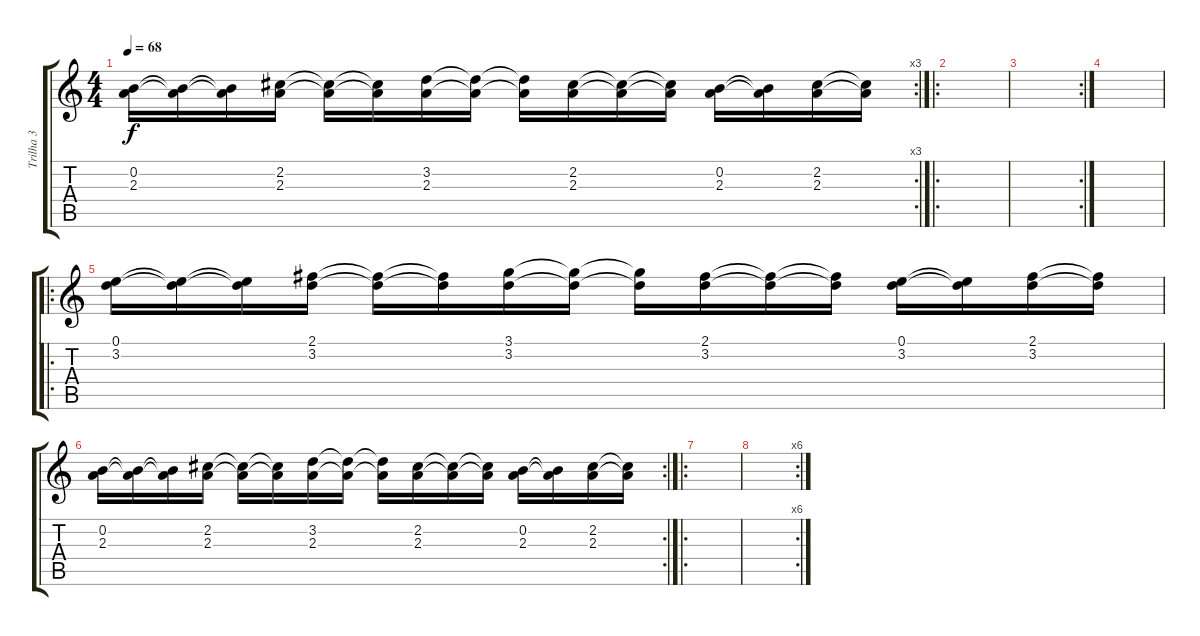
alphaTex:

\track ("Trilha 3" "Trilha 3") {instrument acousticguitarsteel}
\staff {score tabs}
\tuning (E4 B3 G3 D3 A2 E2) {hide}
\rc 3
\ts (4 4)
\tempo 68
\clef g2
\ks c
(0.2 2.3).16{dy f} (0.2{t} 2.3{t}).16 (0.2{t} 2.3{t}).16 (2.2 2.3).16 (2.2{t} 2.3{t}).16 (2.2{t} 2.3{t}).16 (3.2 2.3).16 (3.2{t} 2.3{t}).16 (3.2{t} 2.3{t}).16 (2.2 2.3).16 (2.2{t} 2.3{t}).16 (2.2{t} 2.3{t}).16 (0.2 2.3).16 (0.2{t} 2.3{t}).16 (2.2 2.3).16 (2.2{t} 2.3{t}).16 |
\ro
|
\rc 2
|
|
\ro
(0.1 3.2).16 (0.1{t} 3.2{t}).16 (0.1{t} 3.2{t}).16 (2.1 3.2).16 (2.1{t} 3.2{t}).16 (2.1{t} 3.2{t}).16 (3.1 3.2).16 (3.1{t} 3.2{t}).16 (3.1{t} 3.2{t}).16 (2.1 3.2).16 (2.1{t} 3.2{t}).16 (2.1{t} 3.2{t}).16 (0.1 3.2).16 (0.1{t} 3.2{t}).16 (2.1 3.2).16 (2.1{t} 3.2{t}).16 |
\rc 2
(0.2 2.3).16 (0.2{t} 2.3{t}).16 (0.2{t} 2.3{t}).16 (2.2 2.3).16 (2.2{t} 2.3{t}).16 (2.2{t} 2.3{t}).16 (3.2 2.3).16 (3.2{t} 2.3{t}).16 (3.2{t} 2.3{t}).16 (2.2 2.3).16 (2.2{t} 2.3{t}).16 (2.2{t} 2.3{t}).16 (0.2 2.3).16 (0.2{t} 2.3{t}).16 (2.2 2.3).16 (2.2{t} 2.3{t}).16 |
\ro
|
\rc 6
